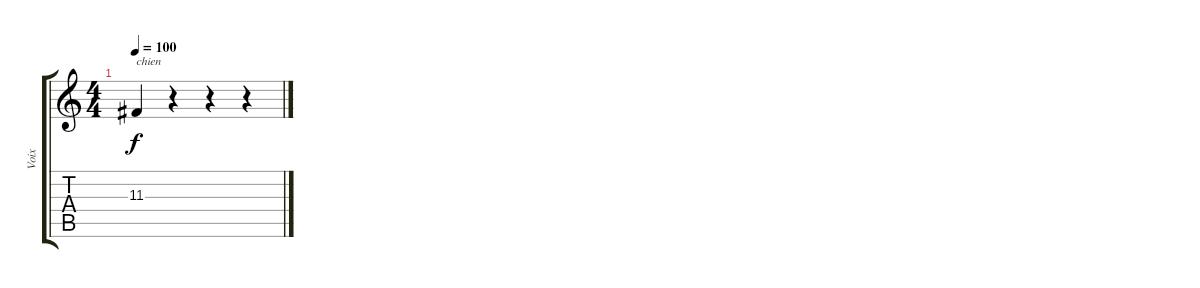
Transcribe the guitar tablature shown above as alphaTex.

\track ("Voix" "Voix") {instrument lead1square}
\staff {score tabs}
\tuning (E4 B3 G3 D3 A2 E2) {hide}
\ts (4 4)
\tempo 100
\clef g2
\ks c
11.3.4{txt "chien" dy f} r.4 r.4 r.4
